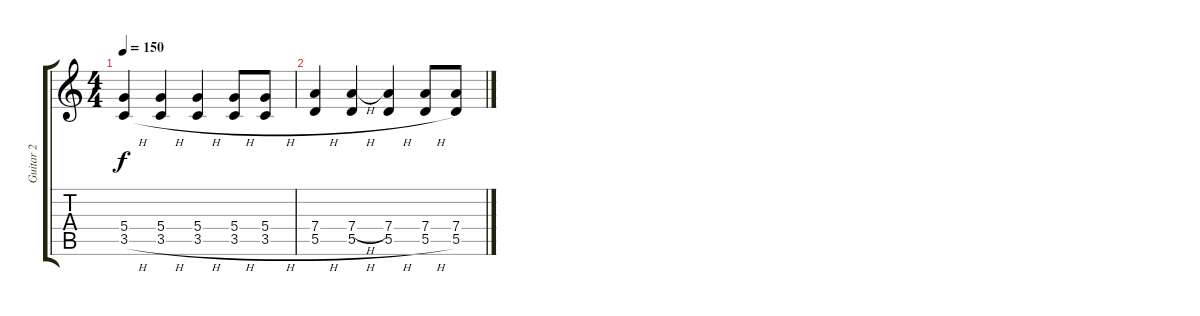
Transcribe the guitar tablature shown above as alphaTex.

\track ("Guitar 2" "Guitar 2") {instrument overdrivenguitar}
\staff {score tabs}
\tuning (E4 B3 G3 D3 A2 E2) {hide}
\ts (4 4)
\tempo 150
\clef g2
\ks c
(5.4 3.5{h}).4{dy f} (5.4 3.5{h}).4 (5.4 3.5{h}).4 (5.4 3.5{h}).8 (5.4 3.5{h}).8 |
(7.4 5.5{h}).4 (7.4{h} 5.5{h}).4 (7.4 5.5{h}).4 (7.4 5.5{h}).8 (7.4 5.5).8
